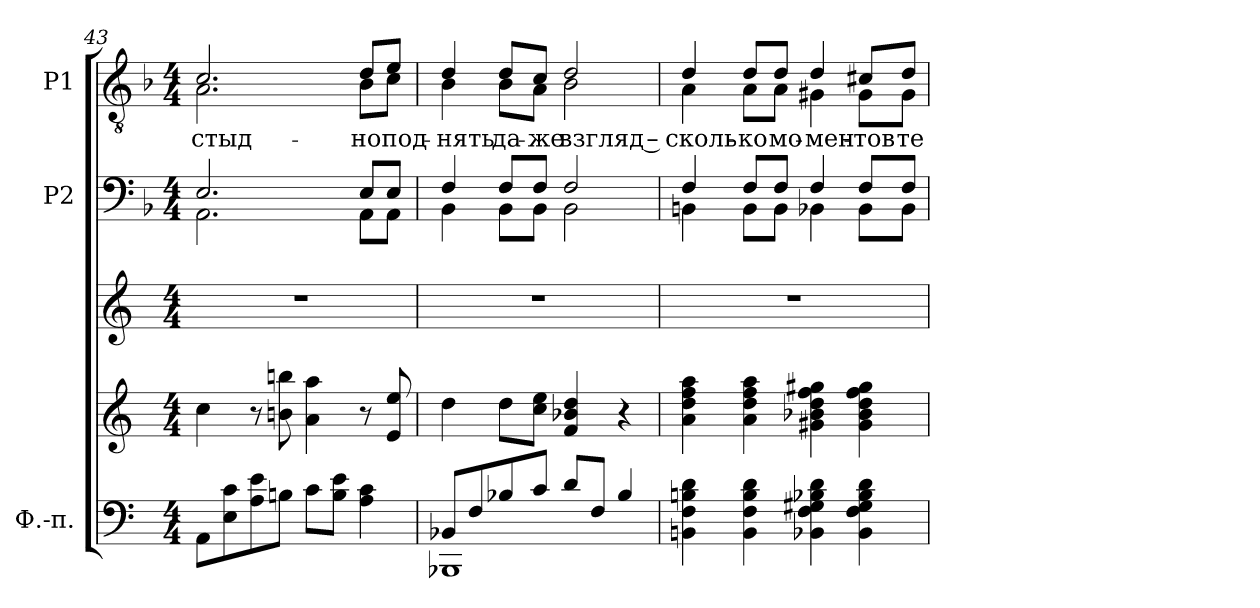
**kern	**kern	**kern	**kern	**kern	**text
*part3	*part3	*part3	*part2	*part1	*part1
*staff5	*staff4	*staff3	*staff2	*staff1	*staff1
*I"Ф.-п.	*	*	*I"P2	*I"P1	*
*clefF4	*clefG2	*clefG2	*clefF4	*clefGv2	*
*	*	*	*	*ITrd7c12	*
*k[]	*k[]	*k[]	*k[b-]	*k[b-]	*
*C:	*C:	*C:	*F:	*F:	*
*M4/4	*M4/4	*M4/4	*M4/4	*M4/4	*
=43	=43	=43	=43	=43	=43
*	*	*	*^	*	*
!	!	!	!	!	!	!LO:LY:b:color=#000000
*	*	*	*	*	*^	*
8AAi\L	4cci\	1r	2.Ei/	2.AAi\	2.Ci/	2.AAi\	стыд-
8Ei\ 8ci	.	.	.	.	.	.	.
8Ai\ 8ei	8r	.	.	.	.	.	.
8Bni\J	8bni\ 8bbni	.	.	.	.	.	.
8ci\L	4ai\ 4aai	.	.	.	.	.	.
8Bi\ 8eiJ	.	.	.	.	.	.	.
!	!	!	!	!	!	!	!LO:LY:b:color=#000000
4Ai\ 4ci	8r	.	8Ei/L	8AAi\L	8Di/L	8BB-i\L	-но
!	!	!	!	!	!	!	!LO:LY:b:color=#000000
.	8ei/ 8eei	.	8Ei/J	8AAi\J	8Ei/J	8Ci\J	под-
=44	=44	=44	=44	=44	=44	=44	=44
*^	*	*	*	*	*	*	*
!	!	!	!	!	!	!	!	!LO:LY:b:color=#000000
8BB-i/L	1BBB-i	4ddi\	1r	4Fi/	4BB-i\	4Di/	4BB-i\	-нять
8Fi/	.	.	.	.	.	.	.	.
!	!	!	!	!	!	!	!	!LO:LY:b:color=#000000
8B-i/	.	8ddi\L	.	8Fi/L	8BB-i\L	8Di/L	8BB-i\L	да-
!	!	!	!	!	!	!	!	!LO:LY:b:color=#000000
8ci/J	.	8cci\ 8eeiJ	.	8Fi/J	8BB-i\J	8Ci/J	8AAi\J	-же
!	!	!	!	!	!	!	!	!LO:LY:b:color=#000000
8di/L	.	4fi/ 4b-i 4ddi	.	2Fi/	2BB-i\	2Di/	2BB-i\	взгляд –
8Fi/J	.	.	.	.	.	.	.	.
4B-i/	.	4r	.	.	.	.	.	.
*v	*v	*	*	*	*	*	*	*
!!LO:PB:g=z	!!
=45	=45	=45	=45	=45	=45	=45	=45
!	!	!	!	!	!	!	!LO:LY:b:color=#000000
4BBni\ 4Fi 4Bni 4di	4ai\ 4ddi 4ffi 4aai	1r	4Fi/	4BBni\	4Di/	4AAi\	сколь-
!	!	!	!	!	!	!	!LO:LY:b:color=#000000
4BBi\ 4Fi 4Bi 4di	4ai\ 4ddi 4ffi 4aai	.	8Fi/L	8BBi\L	8Di/L	8AAi\L	-ко
!	!	!	!	!	!	!	!LO:LY:b:color=#000000
.	.	.	8Fi/J	8BBi\J	8Di/J	8AAi\J	мо-
!	!	!	!	!	!	!	!LO:LY:b:color=#000000
4BB-Xi\ 4Fi 4G#Xi 4B-Xi 4di	4g#Xi\ 4b-i 4ddi 4ffi 4gg#Xi	.	4Fi/	4BB-Xi\	4Di/	4GG#Xi\	-мен-
!	!	!	!	!	!	!	!LO:LY:b:color=#000000
4BB-i\ 4Fi 4G#i 4B-i 4di	4g#i\ 4b-i 4ddi 4ffi 4gg#i	.	8Fi/L	8BB-i\L	8C#Xi/L	8GG#i\L	-тов
!	!	!	!	!	!	!	!LO:LY:b:color=#000000
.	.	.	8Fi/J	8BB-i\J	8Di/J	8GG#i\J	те-
*	*	*	*v	*v	*	*	*
*	*	*	*	*v	*v	*
=	=	=	=	=	=
*-	*-	*-	*-	*-	*-
